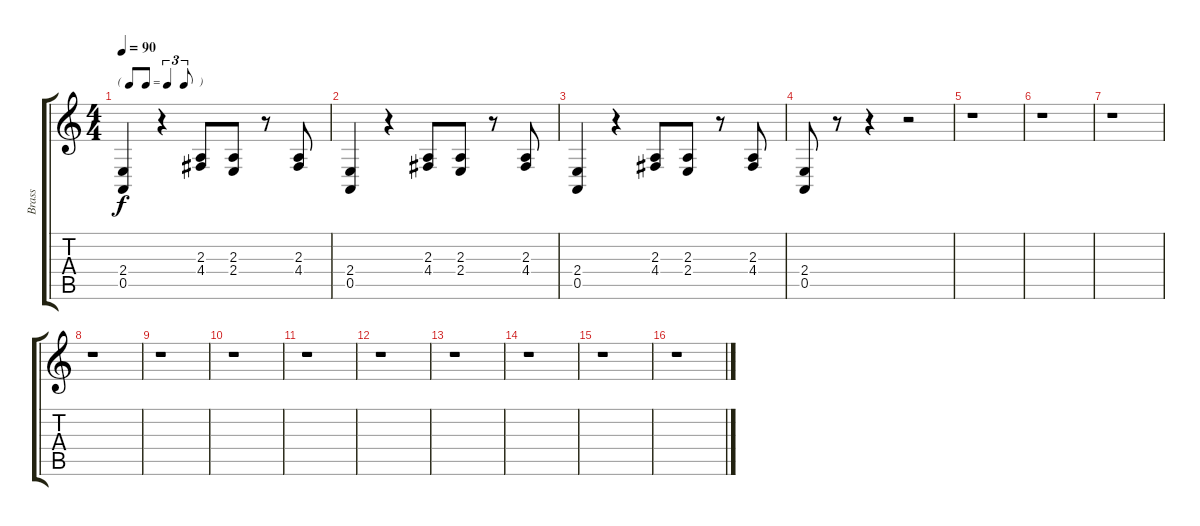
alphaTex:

\track ("Brass" "Brass") {instrument brasssection}
\staff {score tabs}
\tuning (E4 B3 G3 D3 A2 E2) {hide}
\ts (4 4)
\tf triplet8th
\tempo 90
\clef g2
\ks c
(2.4 0.5).4{dy f} r.4 (2.3 4.4).8 (2.3 2.4).8 r.8 (2.3 4.4).8 |
(2.4 0.5).4 r.4 (2.3 4.4).8 (2.3 2.4).8 r.8 (2.3 4.4).8 |
(2.4 0.5).4 r.4 (2.3 4.4).8 (2.3 2.4).8 r.8 (2.3 4.4).8 |
(2.4 0.5).8 r.8 r.4 r.2 |
r.1 |
r.1 |
r.1 |
r.1 |
r.1 |
r.1 |
r.1 |
r.1 |
r.1 |
r.1 |
r.1 |
r.1
